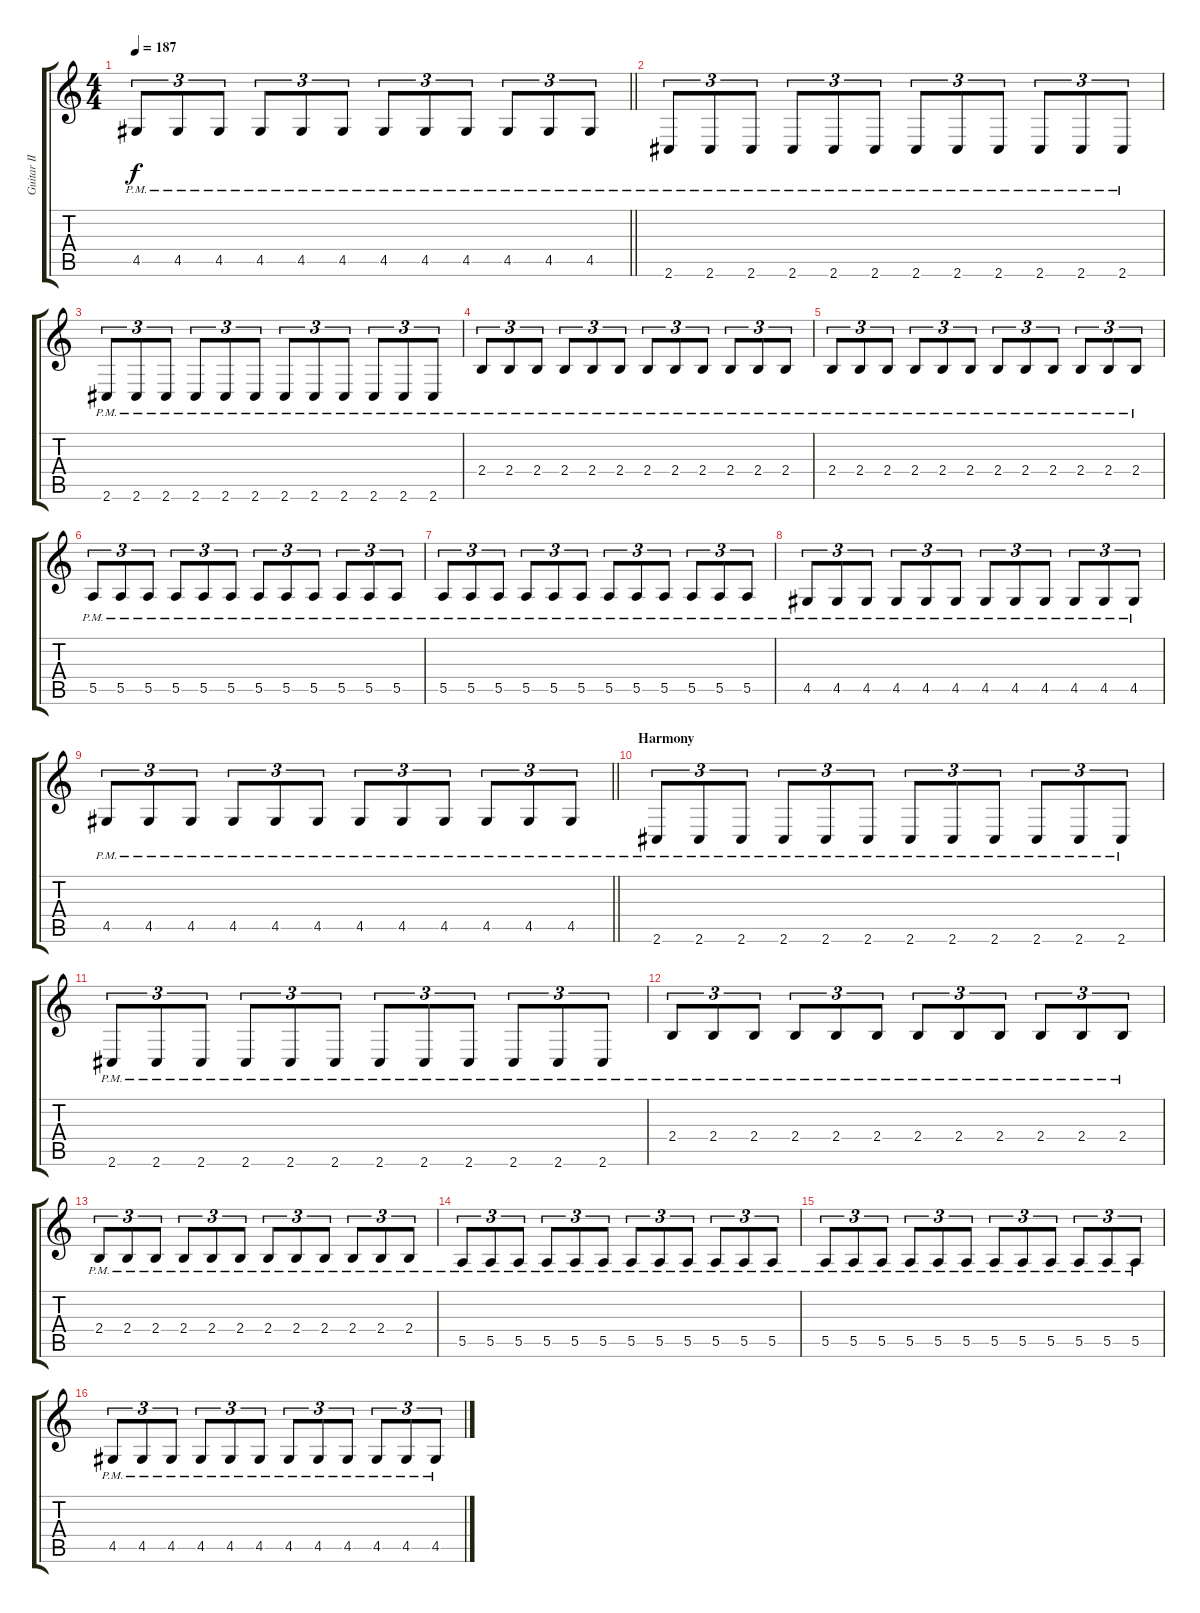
\track ("Guitar II" "Guitar II") {instrument distortionguitar}
\staff {score tabs}
\tuning (B3 Gb3 D3 A2 E2 B1) {hide}
\ts (4 4)
\tempo 187
\clef g2
\barLineRight lightlight
\ks c
4.5{pm}.8{tu (3 2) dy f} 4.5{pm}.8{tu (3 2)} 4.5{pm}.8{tu (3 2)} 4.5{pm}.8{tu (3 2)} 4.5{pm}.8{tu (3 2)} 4.5{pm}.8{tu (3 2)} 4.5{pm}.8{tu (3 2)} 4.5{pm}.8{tu (3 2)} 4.5{pm}.8{tu (3 2)} 4.5{pm}.8{tu (3 2)} 4.5{pm}.8{tu (3 2)} 4.5{pm}.8{tu (3 2)} |
\section ("" "")
2.6{pm}.8{tu (3 2)} 2.6{pm}.8{tu (3 2)} 2.6{pm}.8{tu (3 2)} 2.6{pm}.8{tu (3 2)} 2.6{pm}.8{tu (3 2)} 2.6{pm}.8{tu (3 2)} 2.6{pm}.8{tu (3 2)} 2.6{pm}.8{tu (3 2)} 2.6{pm}.8{tu (3 2)} 2.6{pm}.8{tu (3 2)} 2.6{pm}.8{tu (3 2)} 2.6{pm}.8{tu (3 2)} |
2.6{pm}.8{tu (3 2)} 2.6{pm}.8{tu (3 2)} 2.6{pm}.8{tu (3 2)} 2.6{pm}.8{tu (3 2)} 2.6{pm}.8{tu (3 2)} 2.6{pm}.8{tu (3 2)} 2.6{pm}.8{tu (3 2)} 2.6{pm}.8{tu (3 2)} 2.6{pm}.8{tu (3 2)} 2.6{pm}.8{tu (3 2)} 2.6{pm}.8{tu (3 2)} 2.6{pm}.8{tu (3 2)} |
2.4{pm}.8{tu (3 2)} 2.4{pm}.8{tu (3 2)} 2.4{pm}.8{tu (3 2)} 2.4{pm}.8{tu (3 2)} 2.4{pm}.8{tu (3 2)} 2.4{pm}.8{tu (3 2)} 2.4{pm}.8{tu (3 2)} 2.4{pm}.8{tu (3 2)} 2.4{pm}.8{tu (3 2)} 2.4{pm}.8{tu (3 2)} 2.4{pm}.8{tu (3 2)} 2.4{pm}.8{tu (3 2)} |
2.4{pm}.8{tu (3 2)} 2.4{pm}.8{tu (3 2)} 2.4{pm}.8{tu (3 2)} 2.4{pm}.8{tu (3 2)} 2.4{pm}.8{tu (3 2)} 2.4{pm}.8{tu (3 2)} 2.4{pm}.8{tu (3 2)} 2.4{pm}.8{tu (3 2)} 2.4{pm}.8{tu (3 2)} 2.4{pm}.8{tu (3 2)} 2.4{pm}.8{tu (3 2)} 2.4{pm}.8{tu (3 2)} |
5.5{pm}.8{tu (3 2)} 5.5{pm}.8{tu (3 2)} 5.5{pm}.8{tu (3 2)} 5.5{pm}.8{tu (3 2)} 5.5{pm}.8{tu (3 2)} 5.5{pm}.8{tu (3 2)} 5.5{pm}.8{tu (3 2)} 5.5{pm}.8{tu (3 2)} 5.5{pm}.8{tu (3 2)} 5.5{pm}.8{tu (3 2)} 5.5{pm}.8{tu (3 2)} 5.5{pm}.8{tu (3 2)} |
5.5{pm}.8{tu (3 2)} 5.5{pm}.8{tu (3 2)} 5.5{pm}.8{tu (3 2)} 5.5{pm}.8{tu (3 2)} 5.5{pm}.8{tu (3 2)} 5.5{pm}.8{tu (3 2)} 5.5{pm}.8{tu (3 2)} 5.5{pm}.8{tu (3 2)} 5.5{pm}.8{tu (3 2)} 5.5{pm}.8{tu (3 2)} 5.5{pm}.8{tu (3 2)} 5.5{pm}.8{tu (3 2)} |
4.5{pm}.8{tu (3 2)} 4.5{pm}.8{tu (3 2)} 4.5{pm}.8{tu (3 2)} 4.5{pm}.8{tu (3 2)} 4.5{pm}.8{tu (3 2)} 4.5{pm}.8{tu (3 2)} 4.5{pm}.8{tu (3 2)} 4.5{pm}.8{tu (3 2)} 4.5{pm}.8{tu (3 2)} 4.5{pm}.8{tu (3 2)} 4.5{pm}.8{tu (3 2)} 4.5{pm}.8{tu (3 2)} |
\barLineRight lightlight
4.5{pm}.8{tu (3 2)} 4.5{pm}.8{tu (3 2)} 4.5{pm}.8{tu (3 2)} 4.5{pm}.8{tu (3 2)} 4.5{pm}.8{tu (3 2)} 4.5{pm}.8{tu (3 2)} 4.5{pm}.8{tu (3 2)} 4.5{pm}.8{tu (3 2)} 4.5{pm}.8{tu (3 2)} 4.5{pm}.8{tu (3 2)} 4.5{pm}.8{tu (3 2)} 4.5{pm}.8{tu (3 2)} |
\section ("" "Harmony")
2.6{pm}.8{tu (3 2)} 2.6{pm}.8{tu (3 2)} 2.6{pm}.8{tu (3 2)} 2.6{pm}.8{tu (3 2)} 2.6{pm}.8{tu (3 2)} 2.6{pm}.8{tu (3 2)} 2.6{pm}.8{tu (3 2)} 2.6{pm}.8{tu (3 2)} 2.6{pm}.8{tu (3 2)} 2.6{pm}.8{tu (3 2)} 2.6{pm}.8{tu (3 2)} 2.6{pm}.8{tu (3 2)} |
2.6{pm}.8{tu (3 2)} 2.6{pm}.8{tu (3 2)} 2.6{pm}.8{tu (3 2)} 2.6{pm}.8{tu (3 2)} 2.6{pm}.8{tu (3 2)} 2.6{pm}.8{tu (3 2)} 2.6{pm}.8{tu (3 2)} 2.6{pm}.8{tu (3 2)} 2.6{pm}.8{tu (3 2)} 2.6{pm}.8{tu (3 2)} 2.6{pm}.8{tu (3 2)} 2.6{pm}.8{tu (3 2)} |
2.4{pm}.8{tu (3 2)} 2.4{pm}.8{tu (3 2)} 2.4{pm}.8{tu (3 2)} 2.4{pm}.8{tu (3 2)} 2.4{pm}.8{tu (3 2)} 2.4{pm}.8{tu (3 2)} 2.4{pm}.8{tu (3 2)} 2.4{pm}.8{tu (3 2)} 2.4{pm}.8{tu (3 2)} 2.4{pm}.8{tu (3 2)} 2.4{pm}.8{tu (3 2)} 2.4{pm}.8{tu (3 2)} |
2.4{pm}.8{tu (3 2)} 2.4{pm}.8{tu (3 2)} 2.4{pm}.8{tu (3 2)} 2.4{pm}.8{tu (3 2)} 2.4{pm}.8{tu (3 2)} 2.4{pm}.8{tu (3 2)} 2.4{pm}.8{tu (3 2)} 2.4{pm}.8{tu (3 2)} 2.4{pm}.8{tu (3 2)} 2.4{pm}.8{tu (3 2)} 2.4{pm}.8{tu (3 2)} 2.4{pm}.8{tu (3 2)} |
5.5{pm}.8{tu (3 2)} 5.5{pm}.8{tu (3 2)} 5.5{pm}.8{tu (3 2)} 5.5{pm}.8{tu (3 2)} 5.5{pm}.8{tu (3 2)} 5.5{pm}.8{tu (3 2)} 5.5{pm}.8{tu (3 2)} 5.5{pm}.8{tu (3 2)} 5.5{pm}.8{tu (3 2)} 5.5{pm}.8{tu (3 2)} 5.5{pm}.8{tu (3 2)} 5.5{pm}.8{tu (3 2)} |
5.5{pm}.8{tu (3 2)} 5.5{pm}.8{tu (3 2)} 5.5{pm}.8{tu (3 2)} 5.5{pm}.8{tu (3 2)} 5.5{pm}.8{tu (3 2)} 5.5{pm}.8{tu (3 2)} 5.5{pm}.8{tu (3 2)} 5.5{pm}.8{tu (3 2)} 5.5{pm}.8{tu (3 2)} 5.5{pm}.8{tu (3 2)} 5.5{pm}.8{tu (3 2)} 5.5{pm}.8{tu (3 2)} |
4.5{pm}.8{tu (3 2)} 4.5{pm}.8{tu (3 2)} 4.5{pm}.8{tu (3 2)} 4.5{pm}.8{tu (3 2)} 4.5{pm}.8{tu (3 2)} 4.5{pm}.8{tu (3 2)} 4.5{pm}.8{tu (3 2)} 4.5{pm}.8{tu (3 2)} 4.5{pm}.8{tu (3 2)} 4.5{pm}.8{tu (3 2)} 4.5{pm}.8{tu (3 2)} 4.5{pm}.8{tu (3 2)}
